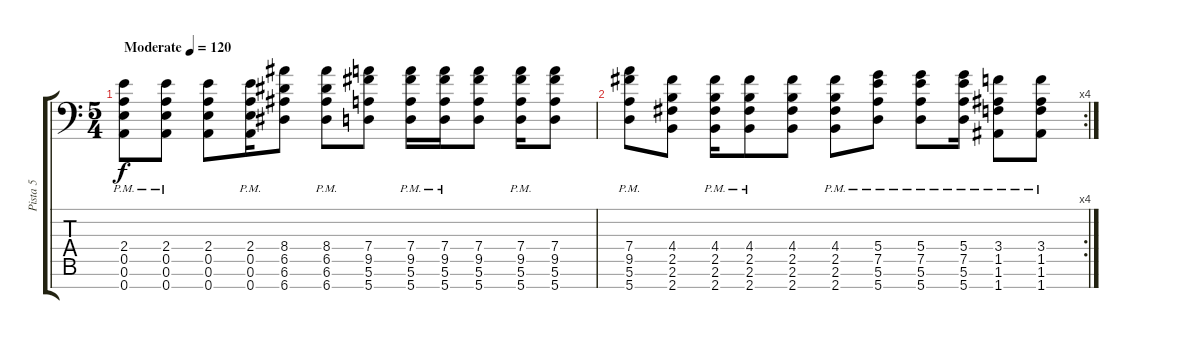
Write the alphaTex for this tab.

\track ("Pista 5" "Pista 5") {instrument overdrivenguitar}
\staff {score tabs}
\tuning (E4 B3 G3 D3 A2 E2 A1) {hide}
\ts (5 4)
\tempo (120 "Moderate")
\clef f4
\ks c
(2.4{pm} 0.5{pm} 0.6{pm} 0.7{pm}).8{dy f instrument overdrivenguitar} (2.4{pm} 0.5{pm} 0.6{pm} 0.7{pm}).8 (2.4 0.5 0.6 0.7).8 (2.4{pm} 0.5{pm} 0.6{pm} 0.7{pm}).16 (8.4 6.5 6.6 6.7).8 (8.4{pm} 6.5{pm} 6.6{pm} 6.7{pm}).8 (7.4 9.5 5.6 5.7).8 (7.4{pm} 9.5{pm} 5.6{pm} 5.7{pm}).16 (7.4{pm} 9.5{pm} 5.6{pm} 5.7{pm}).16 (7.4 9.5 5.6 5.7).8 (7.4{pm} 9.5{pm} 5.6{pm} 5.7{pm}).16 (7.4 9.5 5.6 5.7).8 |
\rc 4
(7.4{pm} 9.5{pm} 5.6{pm} 5.7{pm}).8 (4.4 2.5 2.6 2.7).8 (4.4{pm} 2.5{pm} 2.6{pm} 2.7{pm}).16 (4.4{pm} 2.5{pm} 2.6{pm} 2.7{pm}).8 (4.4 2.5 2.6 2.7).8 (4.4{pm} 2.5{pm} 2.6{pm} 2.7{pm}).8 (5.4{pm} 7.5{pm} 5.6{pm} 5.7{pm}).8 (5.4{pm} 7.5{pm} 5.6{pm} 5.7{pm}).8 (5.4{pm} 7.5{pm} 5.6{pm} 5.7{pm}).16 (3.4{pm} 1.5{pm} 1.6{pm} 1.7{pm}).8 (3.4{pm} 1.5{pm} 1.6{pm} 1.7{pm}).8
